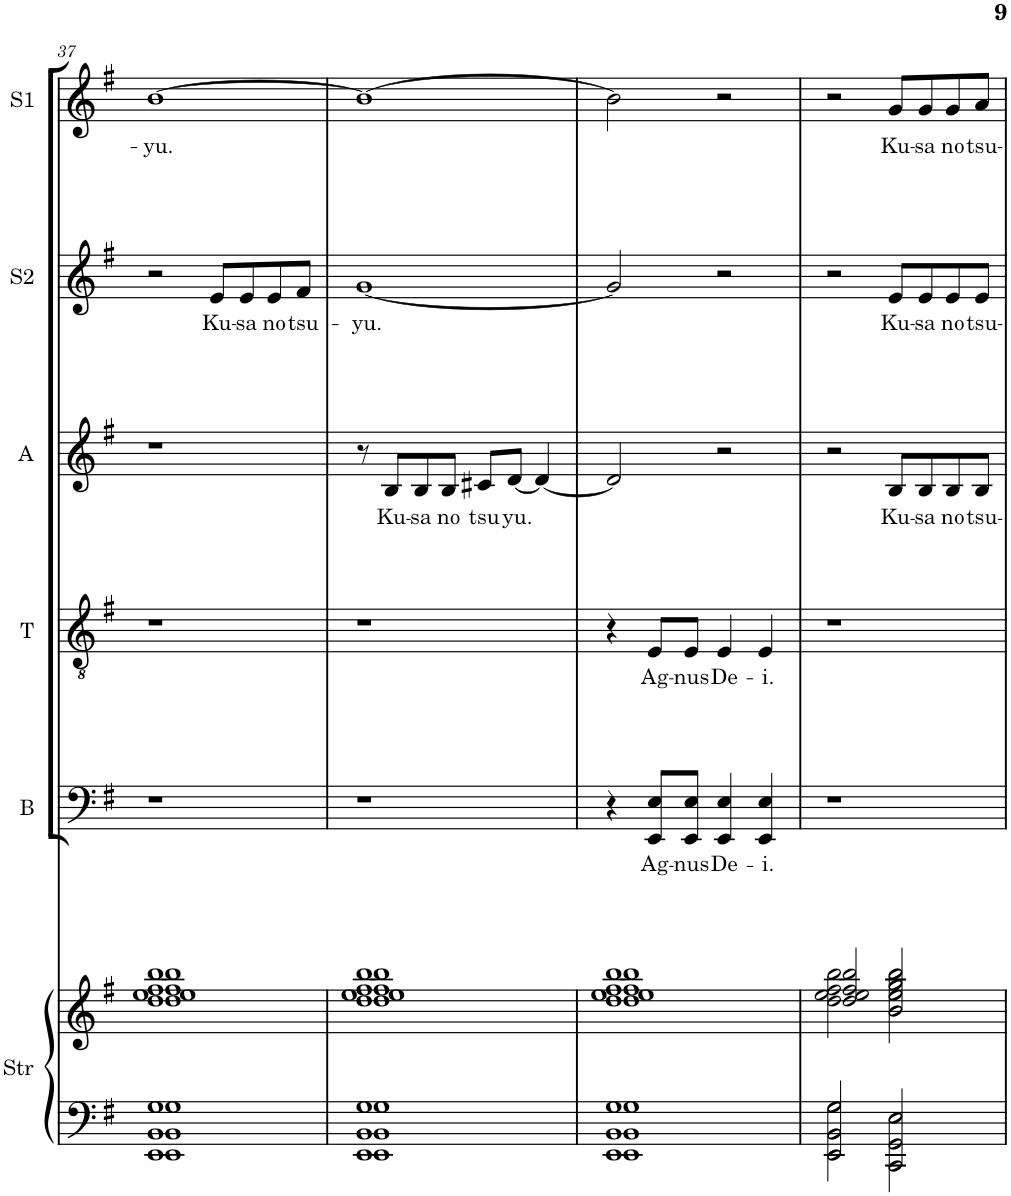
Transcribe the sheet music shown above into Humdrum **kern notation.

**kern	**kern	**kern	**text	**kern	**text	**kern	**text	**kern	**text	**kern	**text
*part6	*part6	*part5	*part5	*part4	*part4	*part3	*part3	*part2	*part2	*part1	*part1
*staff7	*staff6	*staff5	*staff5	*staff4	*staff4	*staff3	*staff3	*staff2	*staff2	*staff1	*staff1
*I"Strings	*	*I"Bass	*	*I"Tenor	*	*I"Alto	*	*I"Soprano 2	*	*I"Soprano 1	*
*I'Str	*	*I'B	*	*I'T	*	*I'A	*	*I'S2	*	*I'S1	*
!!LO:PB:g=z
*clefF4	*clefG2	*clefF4	*	*clefGv2	*	*clefG2	*	*clefG2	*	*clefG2	*
*k[f#]	*k[f#]	*k[f#]	*	*k[f#]	*	*k[f#]	*	*k[f#]	*	*k[f#]	*
*G:	*G:	*G:	*	*G:	*	*G:	*	*G:	*	*G:	*
*M4/4	*M4/4	*M4/4	*	*M4/4	*	*M4/4	*	*M4/4	*	*M4/4	*
=37	=37	=37	=37	=37	=37	=37	=37	=37	=37	=37	=37
*^	*^	*	*	*	*	*	*	*	*	*	*
!	!	!	!	!	!	!	!	!	!	!	!	!	!LO:LY:b
1EE 1BB 1G	1EE 1BB 1G	1dd 1ee 1ff# 1bb	1dd 1ee 1ff# 1bb	1r	.	1r	.	1r	.	2r	.	[1b	-yu.
!	!	!	!	!	!	!	!	!	!	!	!LO:LY:b	!	!
.	.	.	.	.	.	.	.	.	.	8e/L	Ku-	.	.
!	!	!	!	!	!	!	!	!	!	!	!LO:LY:b	!	!
.	.	.	.	.	.	.	.	.	.	8e/	-sa	.	.
!	!	!	!	!	!	!	!	!	!	!	!LO:LY:b	!	!
.	.	.	.	.	.	.	.	.	.	8e/	no	.	.
!	!	!	!	!	!	!	!	!	!	!	!LO:LY:b	!	!
.	.	.	.	.	.	.	.	.	.	8f#/J	tsu-	.	.
=38	=38	=38	=38	=38	=38	=38	=38	=38	=38	=38	=38	=38	=38
!	!	!	!	!	!	!	!	!	!	!	!LO:LY:b	!	!
1EE 1BB 1G	1EE 1BB 1G	1dd 1ee 1ff# 1bb	1dd 1ee 1ff# 1bb	1r	.	1r	.	8r	.	[1g	-yu.	1b_	.
!	!	!	!	!	!	!	!	!	!LO:LY:b	!	!	!	!
.	.	.	.	.	.	.	.	8B/L	Ku-	.	.	.	.
!	!	!	!	!	!	!	!	!	!LO:LY:b	!	!	!	!
.	.	.	.	.	.	.	.	8B/	-sa	.	.	.	.
!	!	!	!	!	!	!	!	!	!LO:LY:b	!	!	!	!
.	.	.	.	.	.	.	.	8B/J	no	.	.	.	.
!	!	!	!	!	!	!	!	!	!LO:LY:b	!	!	!	!
.	.	.	.	.	.	.	.	8c#X/L	tsu	.	.	.	.
!	!	!	!	!	!	!	!	!	!LO:LY:b	!	!	!	!
.	.	.	.	.	.	.	.	[8d/J	yu.	.	.	.	.
.	.	.	.	.	.	.	.	4d/_	.	.	.	.	.
=39	=39	=39	=39	=39	=39	=39	=39	=39	=39	=39	=39	=39	=39
1EE 1BB 1G	1EE 1BB 1G	1dd 1ee 1ff# 1bb	1dd 1ee 1ff# 1bb	4r	.	4r	.	2d/]	.	2g/]	.	2b\]	.
!	!	!	!	!	!LO:LY:b	!	!LO:LY:b	!	!	!	!	!	!
.	.	.	.	8EE/ 8E/L	Ag-	8E/L	Ag-	.	.	.	.	.	.
!	!	!	!	!	!LO:LY:b	!	!LO:LY:b	!	!	!	!	!	!
.	.	.	.	8EE/ 8E/J	-nus	8E/J	-nus	.	.	.	.	.	.
!	!	!	!	!	!LO:LY:b	!	!LO:LY:b	!	!	!	!	!	!
.	.	.	.	4EE/ 4E/	De-	4E/	De-	2r	.	2r	.	2r	.
!	!	!	!	!	!LO:LY:b	!	!LO:LY:b	!	!	!	!	!	!
.	.	.	.	4EE/ 4E/	-i.	4E/	-i.	.	.	.	.	.	.
=40	=40	=40	=40	=40	=40	=40	=40	=40	=40	=40	=40	=40	=40
2EE/ 2BB/ 2G/	2EE\ 2BB\ 2G\	2dd/ 2ee/ 2ff#/ 2bb/	2dd\ 2ee\ 2ff#\ 2bb\	1r	.	1r	.	2r	.	2r	.	2r	.
!	!	!	!	!	!	!	!	!	!LO:LY:b	!	!LO:LY:b	!	!LO:LY:b
2CC/ 2GG/ 2E/	2CC\ 2GG\ 2E\	2b/ 2ee/ 2gg/ 2bb/	2b\ 2ee\ 2gg\ 2bb\	.	.	.	.	8B/L	Ku-	8e/L	Ku-	8g/L	Ku-
!	!	!	!	!	!	!	!	!	!LO:LY:b	!	!LO:LY:b	!	!LO:LY:b
.	.	.	.	.	.	.	.	8B/	-sa	8e/	-sa	8g/	-sa
!	!	!	!	!	!	!	!	!	!LO:LY:b	!	!LO:LY:b	!	!LO:LY:b
.	.	.	.	.	.	.	.	8B/	no	8e/	no	8g/	no
!	!	!	!	!	!	!	!	!	!LO:LY:b	!	!LO:LY:b	!	!LO:LY:b
.	.	.	.	.	.	.	.	8B/J	tsu-	8e/J	tsu-	8a/J	tsu-
*v	*v	*	*	*	*	*	*	*	*	*	*	*	*
*	*v	*v	*	*	*	*	*	*	*	*	*	*
=	=	=	=	=	=	=	=	=	=	=	=
*-	*-	*-	*-	*-	*-	*-	*-	*-	*-	*-	*-
